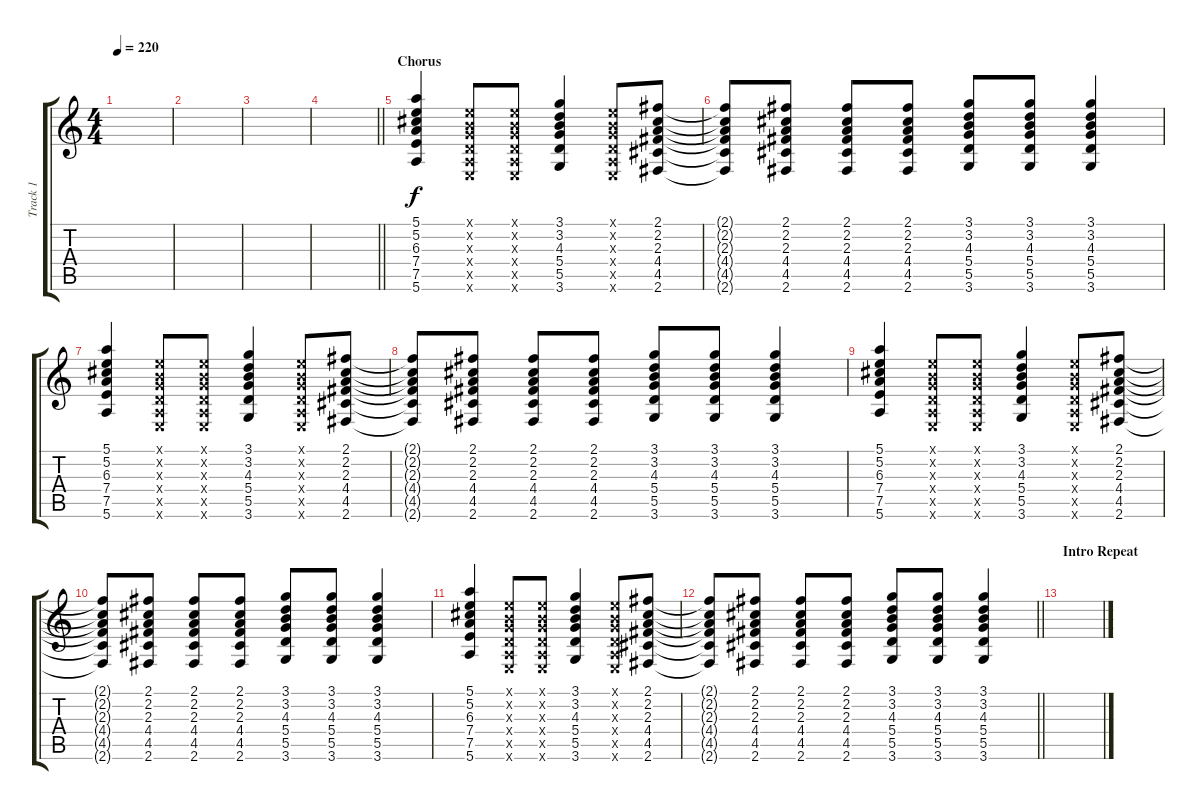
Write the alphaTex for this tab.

\track ("Track 1" "Track 1") {instrument electricguitarclean}
\staff {score tabs}
\tuning (E4 B3 G3 D3 A2 E2) {hide}
\ts (4 4)
\tempo 220
\clef g2
\ks c
|
|
|
\barLineRight lightlight
|
\section ("" "Chorus")
(5.1 5.2 6.3 7.4 7.5 5.6).4 (0.1{x} 0.2{x} 0.3{x} 0.4{x} 0.5{x} 0.6{x}).8 (0.1{x} 0.2{x} 0.3{x} 0.4{x} 0.5{x} 0.6{x}).8 (3.1 3.2 4.3 5.4 5.5 3.6).4 (0.1{x} 0.2{x} 0.3{x} 0.4{x} 0.5{x} 0.6{x}).8 (2.1 2.2 2.3 4.4 4.5 2.6).8 |
(2.1{t} 2.2{t} 2.3{t} 4.4{t} 4.5{t} 2.6{t}).8 (2.1 2.2 2.3 4.4 4.5 2.6).8 (2.1 2.2 2.3 4.4 4.5 2.6).8 (2.1 2.2 2.3 4.4 4.5 2.6).8 (3.1 3.2 4.3 5.4 5.5 3.6).8 (3.1 3.2 4.3 5.4 5.5 3.6).8 (3.1 3.2 4.3 5.4 5.5 3.6).4 |
(5.1 5.2 6.3 7.4 7.5 5.6).4 (0.1{x} 0.2{x} 0.3{x} 0.4{x} 0.5{x} 0.6{x}).8 (0.1{x} 0.2{x} 0.3{x} 0.4{x} 0.5{x} 0.6{x}).8 (3.1 3.2 4.3 5.4 5.5 3.6).4 (0.1{x} 0.2{x} 0.3{x} 0.4{x} 0.5{x} 0.6{x}).8 (2.1 2.2 2.3 4.4 4.5 2.6).8 |
(2.1{t} 2.2{t} 2.3{t} 4.4{t} 4.5{t} 2.6{t}).8 (2.1 2.2 2.3 4.4 4.5 2.6).8 (2.1 2.2 2.3 4.4 4.5 2.6).8 (2.1 2.2 2.3 4.4 4.5 2.6).8 (3.1 3.2 4.3 5.4 5.5 3.6).8 (3.1 3.2 4.3 5.4 5.5 3.6).8 (3.1 3.2 4.3 5.4 5.5 3.6).4 |
(5.1 5.2 6.3 7.4 7.5 5.6).4 (0.1{x} 0.2{x} 0.3{x} 0.4{x} 0.5{x} 0.6{x}).8 (0.1{x} 0.2{x} 0.3{x} 0.4{x} 0.5{x} 0.6{x}).8 (3.1 3.2 4.3 5.4 5.5 3.6).4 (0.1{x} 0.2{x} 0.3{x} 0.4{x} 0.5{x} 0.6{x}).8 (2.1 2.2 2.3 4.4 4.5 2.6).8 |
(2.1{t} 2.2{t} 2.3{t} 4.4{t} 4.5{t} 2.6{t}).8 (2.1 2.2 2.3 4.4 4.5 2.6).8 (2.1 2.2 2.3 4.4 4.5 2.6).8 (2.1 2.2 2.3 4.4 4.5 2.6).8 (3.1 3.2 4.3 5.4 5.5 3.6).8 (3.1 3.2 4.3 5.4 5.5 3.6).8 (3.1 3.2 4.3 5.4 5.5 3.6).4 |
(5.1 5.2 6.3 7.4 7.5 5.6).4 (0.1{x} 0.2{x} 0.3{x} 0.4{x} 0.5{x} 0.6{x}).8 (0.1{x} 0.2{x} 0.3{x} 0.4{x} 0.5{x} 0.6{x}).8 (3.1 3.2 4.3 5.4 5.5 3.6).4 (0.1{x} 0.2{x} 0.3{x} 0.4{x} 0.5{x} 0.6{x}).8 (2.1 2.2 2.3 4.4 4.5 2.6).8 |
\barLineRight lightlight
(2.1{t} 2.2{t} 2.3{t} 4.4{t} 4.5{t} 2.6{t}).8 (2.1 2.2 2.3 4.4 4.5 2.6).8 (2.1 2.2 2.3 4.4 4.5 2.6).8 (2.1 2.2 2.3 4.4 4.5 2.6).8 (3.1 3.2 4.3 5.4 5.5 3.6).8 (3.1 3.2 4.3 5.4 5.5 3.6).8 (3.1 3.2 4.3 5.4 5.5 3.6).4 |
\section ("" "Intro Repeat")
